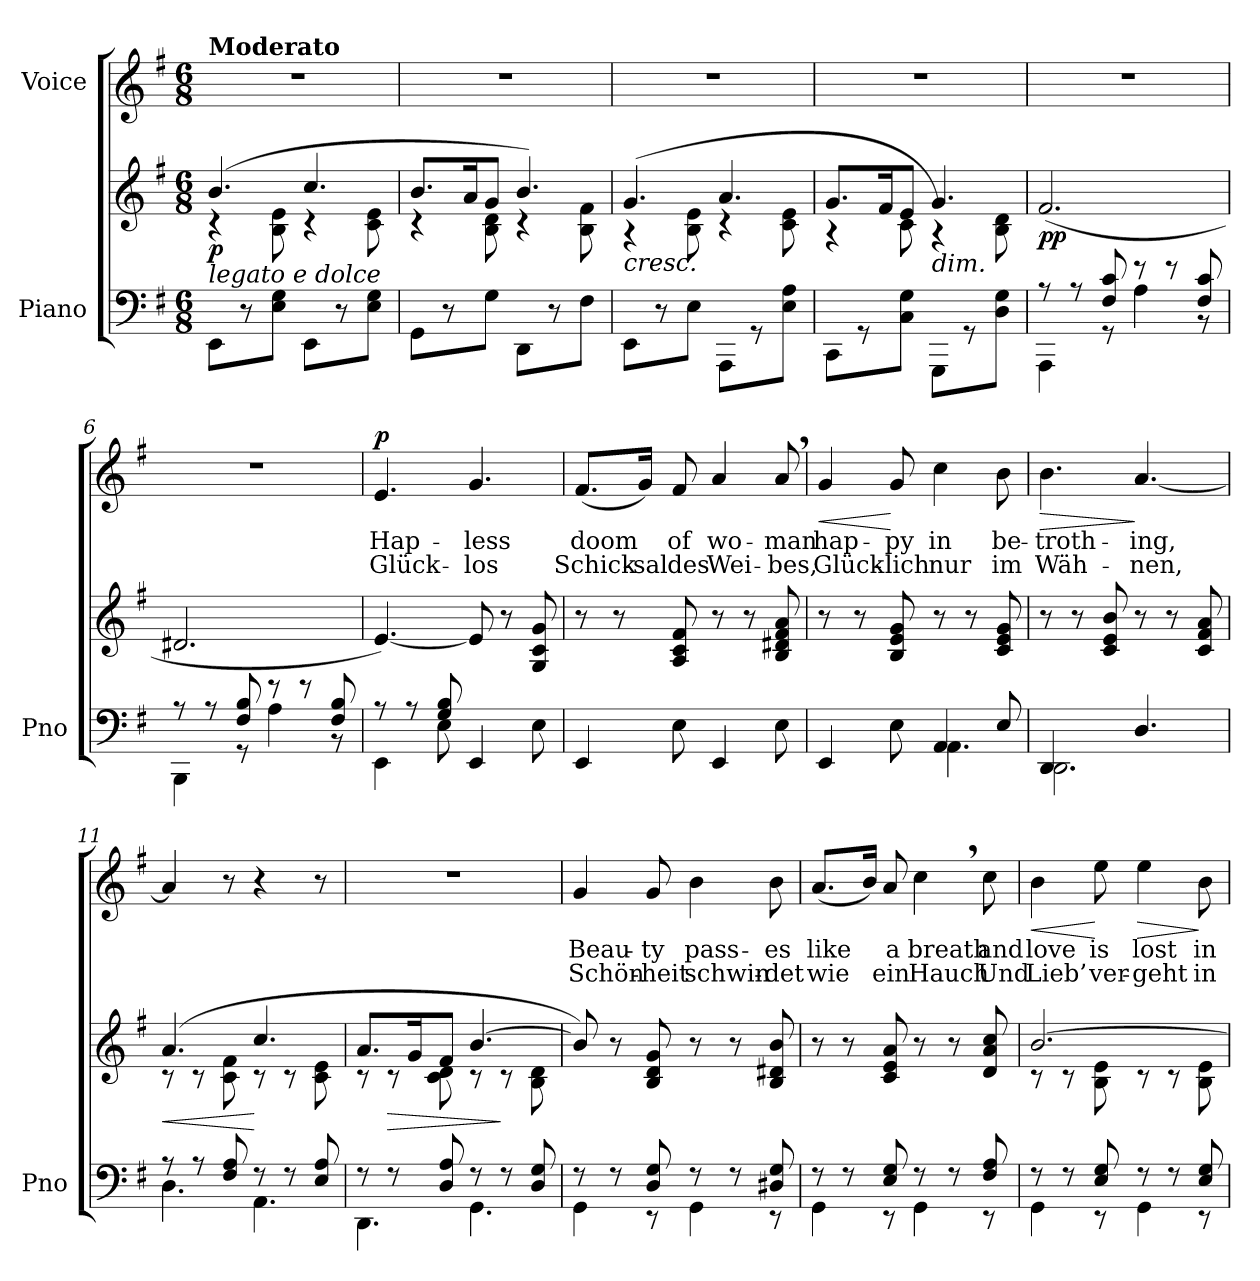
**kern	**kern	**dynam	**kern	**text	**text	**dynam
*part2	*part2	*part2	*part1	*part1	*part1	*part1
*staff3	*staff2	*staff2/3	*staff1	*staff1	*staff1	*staff1
*I"Piano	*	*	*I"Voice	*	*	*
*I'Pno	*	*	*	*	*	*
*clefF4	*clefG2	*	*clefG2	*	*	*
*k[f#]	*k[f#]	*	*k[f#]	*	*	*
*M6/8	*M6/8	*	*M6/8	*	*	*
=1	=1	=1	=1	=1	=1	=1
*	*^	*	*	*	*	*
!	!	!	!	!LO:TX:a:B:t=Moderato	!	!	!
!	!LO:TX:b:i:t=legato e dolce	!	!	!	!	!	!
!	!	!	!LO:DY:b	!	!	!	!
8EE\L	(4.b/	4r	p	2.r	.	.	.
8r	.	.	.	.	.	.	.
8E\ 8G\J	.	8B\ 8e\	.	.	.	.	.
8EE\L	4.cc/	4r	.	.	.	.	.
8r	.	.	.	.	.	.	.
8E\ 8G\J	.	8c\ 8e\	.	.	.	.	.
=2	=2	=2	=2	=2	=2	=2	=2
8GG\L	8.b/L	4r	.	2.r	.	.	.
8r	.	.	.	.	.	.	.
.	16a/K	.	.	.	.	.	.
8G\J	8g/J	8B\ 8d\	.	.	.	.	.
8DD\L	4.b/)	4r	.	.	.	.	.
8r	.	.	.	.	.	.	.
8F#\J	.	8B\ 8f#\	.	.	.	.	.
=3	=3	=3	=3	=3	=3	=3	=3
!	!LO:TX:b:i:t=cresc.	!	!	!	!	!	!
8EE\L	(4.g/	4r	.	2.r	.	.	.
8r	.	.	.	.	.	.	.
8E\J	.	8B\ 8e\	.	.	.	.	.
8AAA\L	4.a/	4r	.	.	.	.	.
8r	.	.	.	.	.	.	.
8E\ 8A\J	.	8c\ 8e\	.	.	.	.	.
!!LO:LB:g=z
=4	=4	=4	=4	=4	=4	=4	=4
8CC\L	8.g/L	4r	.	2.r	.	.	.
8r	.	.	.	.	.	.	.
.	16f#/K	.	.	.	.	.	.
8C\ 8G\J	8e/J	8c\	.	.	.	.	.
!	!LO:TX:b:i:t=dim.	!	!	!	!	!	!
8GGG\L	4.g/	4r)	.	.	.	.	.
8r	.	.	.	.	.	.	.
8D\ 8G\J	.	8B\ 8d\	.	.	.	.	.
=5	=5	=5	=5	=5	=5	=5	=5
*^	*	*	*	*	*	*	*
!	!	!	!	!LO:DY:b	!	!	!	!
*	*	*v	*v	*	*	*	*	*
8r	4AAA\	(2.f#/	pp	2.r	.	.	.
8r	.	.	.	.	.	.	.
8F#/ 8c/	8r	.	.	.	.	.	.
8r	4A\	.	.	.	.	.	.
8r	.	.	.	.	.	.	.
8F#/ 8c/	8r	.	.	.	.	.	.
=6	=6	=6	=6	=6	=6	=6	=6
8r	4BBB\	2.d#X/	.	2.r	.	.	.
8r	.	.	.	.	.	.	.
8F#/ 8B/	8r	.	.	.	.	.	.
8r	4A\	.	.	.	.	.	.
8r	.	.	.	.	.	.	.
8F#/ 8B/	8r	.	.	.	.	.	.
=7	=7	=7	=7	=7	=7	=7	=7
!	!	!	!	!	!LO:LY:b	!LO:LY:b	!LO:DY:a
8r	4EE\	[4.e/)	.	4.e/	Hap-	Glück-	p
8r	.	.	.	.	.	.	.
8G/ 8B/	8E\	.	.	.	.	.	.
!	!	!	!	!	!LO:LY:b	!LO:LY:b	!
4EE/	4ryy	8e/]	.	4.g/	-less	-los	.
.	.	8r	.	.	.	.	.
8E\	8ryy	8G/ 8c/ 8g/	.	.	.	.	.
!!LO:LB:g=z
=8	=8	=8	=8	=8	=8	=8	=8
!	!	!	!	!	!LO:LY:b	!LO:LY:b	!
*v	*v	*	*	*	*	*	*
4EE/	8r	.	(8.f#/L	doom	Schick-	.
.	8r	.	.	.	.	.
!	!	!	!	!	!LO:LY:b	!
.	.	.	16g/Jk)	.	-sal	.
!	!	!	!	!LO:LY:b	!LO:LY:b	!
8E\	8A/ 8c/ 8f#/	.	8f#/	of	des	.
!	!	!	!	!LO:LY:b	!LO:LY:b	!
4EE/	8r	.	4a/	wo-	Wei-	.
.	8r	.	.	.	.	.
!	!	!	!	!LO:LY:b	!LO:LY:b	!
8E\	8B/ 8d#X/ 8f#/ 8a/	.	8a,/	-man	-bes,	.
=9	=9	=9	=9	=9	=9	=9
*^	*	*	*	*	*	*
!	!	!	!	!	!LO:LY:b	!LO:LY:b	!LO:HP:b
4EE/	4.ryy	8r	.	4g/	hap-	Glück-	<
.	.	8r	.	.	.	.	.
!	!	!	!	!	!LO:LY:b	!LO:LY:b	!
8E\	.	8B/ 8e/ 8g/	.	8g/	-py	-lich	[
!LO:N:head=solid	!	!	!	!	!LO:LY:b	!LO:LY:b	!
4AA/	4.AA\	8r	.	4cc\	in	nur	.
.	.	8r	.	.	.	.	.
!	!	!	!	!	!LO:LY:b	!LO:LY:b	!
8E/	.	8c/ 8e/ 8g/	.	8b\	be-	im	.
=10	=10	=10	=10	=10	=10	=10	=10
!	!	!	!	!	!LO:LY:b	!LO:LY:b	!LO:HP:b
4.DD/	2.DD\	8r	.	4.b\	-troth-	Wäh-	>
.	.	8r	.	.	.	.	.
.	.	8c/ 8e/ 8b/	.	.	.	.	.
!	!	!	!	!	!LO:LY:b	!LO:LY:b	!
4.D/	.	8r	.	[4.a/	-ing,	-nen,	]
.	.	8r	.	.	.	.	.
.	.	8c/ 8f#/ 8a/	.	.	.	.	.
!!LO:PB:g=z
=11	=11	=11	=11	=11	=11	=11	=11
!	!	!LO:TX:b:i:t=cantabile	!	!	!	!	!
!	!	!	!LO:HP:b	!	!	!	!
*	*	*^	*	*	*	*	*
8r	4.D\	(4.a/	8r	<	4a/]	.	.	.
8r	.	.	8r	.	.	.	.	.
8F#/ 8A/	.	.	8c\ 8f#\	.	8r	.	.	.
8r	4.AA\	4.cc/	8r	[	4r	.	.	.
8r	.	.	8r	.	.	.	.	.
8E/ 8A/	.	.	8c\ 8e\	.	8r	.	.	.
=12	=12	=12	=12	=12	=12	=12	=12	=12
8r	4.DD\	8.a/L	8r	.	2.r	.	.	.
!	!	!	!	!LO:HP:b	!	!	!	!
8r	.	.	8r	>	.	.	.	.
.	.	16g/K	.	.	.	.	.	.
8D/ 8A/	.	8f#/J	8c\ 8d\	.	.	.	.	.
8r	4.GG\	[4.b/	8r	.	.	.	.	.
8r	.	.	8r	]	.	.	.	.
8D/ 8G/	.	.	8B\ 8d\	.	.	.	.	.
=13	=13	=13	=13	=13	=13	=13	=13	=13
!	!	!	!	!	!	!LO:LY:b	!LO:LY:b	!
*	*	*v	*v	*	*	*	*	*
8r	4GG\	8b/])	.	4g/	Beau-	Schön-	.
8r	.	8r	.	.	.	.	.
!	!	!	!	!	!LO:LY:b	!LO:LY:b	!
8D/ 8G/	8r	8B/ 8d/ 8g/	.	8g/	-ty	-heit	.
!	!	!	!	!	!LO:LY:b	!LO:LY:b	!
8r	4GG\	8r	.	4b\	pass-	schwin-	.
8r	.	8r	.	.	.	.	.
!	!	!	!	!	!LO:LY:b	!LO:LY:b	!
8D#X/ 8G/	8r	8B/ 8d#X/ 8b/	.	8b\	-es	-det	.
!!LO:LB:g=z
=14	=14	=14	=14	=14	=14	=14	=14
!	!	!	!	!	!LO:LY:b	!LO:LY:b	!
8r	4GG\	8r	.	(8.a/L	like	wie	.
8r	.	8r	.	.	.	.	.
.	.	.	.	16b/Jk)	.	.	.
!	!	!	!	!	!LO:LY:b	!LO:LY:b	!
8E/ 8G/	8r	8c/ 8e/ 8a/	.	8a/	a	ein	.
!	!	!	!	!	!LO:LY:b	!LO:LY:b	!
8r	4GG\	8r	.	4cc,\	breath	Hauch	.
8r	.	8r	.	.	.	.	.
!	!	!	!	!	!LO:LY:b	!LO:LY:b	!
8F#/ 8A/	8r	8d/ 8a/ 8cc/	.	8cc\	and	Und	.
=15	=15	=15	=15	=15	=15	=15	=15
*	*	*^	*	*	*	*	*
!	!	!	!	!	!	!LO:LY:b	!LO:LY:b	!LO:HP:b
8r	4GG\	[2.b/	8r	.	4b\	love	Lieb’	<
8r	.	.	8r	.	.	.	.	.
!	!	!	!	!	!	!LO:LY:b	!LO:LY:b	!
8E/ 8G/	8r	.	8B\ 8e\	.	8ee\	is	ver-	[
!	!	!	!	!	!	!LO:LY:b	!LO:LY:b	!LO:HP:b
8r	4GG\	.	8r	.	4ee\	lost	-geht	>
8r	.	.	8r	.	.	.	.	.
!	!	!	!	!	!	!LO:LY:b	!LO:LY:b	!
8E/ 8G/	8r	.	8B\ 8e\	.	8b\	in	in	]
*v	*v	*	*	*	*	*	*	*
*	*v	*v	*	*	*	*	*
=	=	=	=	=	=	=
*-	*-	*-	*-	*-	*-	*-
